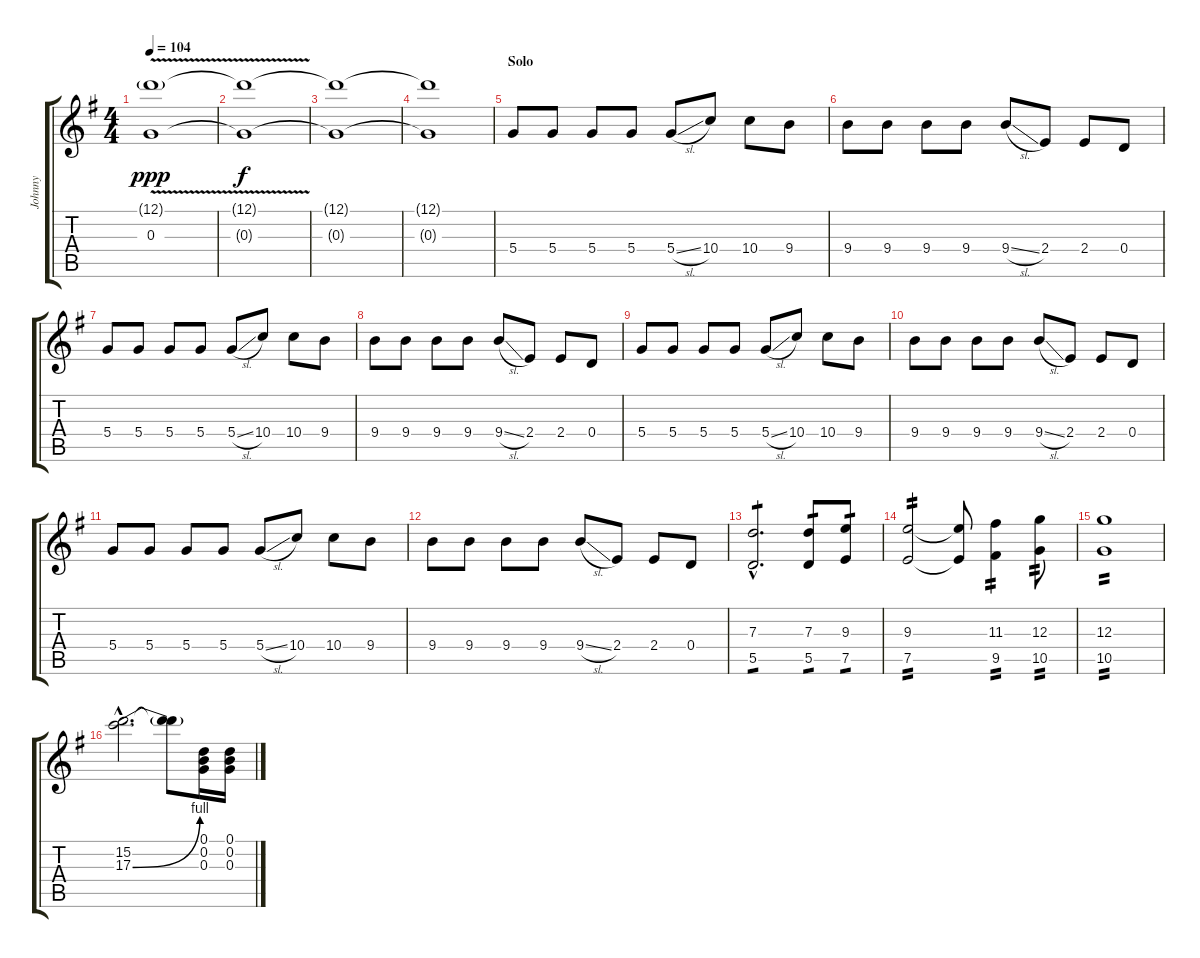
\track ("Johnny" "Johnny") {instrument distortionguitar}
\staff {score tabs}
\tuning (D4 B3 G3 D3 A2 E2) {hide}
\ts (4 4)
\tempo 104
\clef g2
\ks g
(12.1{v g} 0.3{t}).1{dy ppp} |
(12.1{t} 0.3{t}).1{dy f} |
(12.1{t} 0.3{t}).1 |
(12.1{t} 0.3{t}).1 |
\section ("" "Solo")
5.4.8 5.4.8 5.4.8 5.4.8 5.4{sl}.8 10.4.8 10.4.8 9.4.8 |
9.4.8 9.4.8 9.4.8 9.4.8 9.4{sl}.8 2.4.8 2.4.8 0.4.8 |
5.4.8 5.4.8 5.4.8 5.4.8 5.4{sl}.8 10.4.8 10.4.8 9.4.8 |
9.4.8 9.4.8 9.4.8 9.4.8 9.4{sl}.8 2.4.8 2.4.8 0.4.8 |
5.4.8 5.4.8 5.4.8 5.4.8 5.4{sl}.8 10.4.8 10.4.8 9.4.8 |
9.4.8 9.4.8 9.4.8 9.4.8 9.4{sl}.8 2.4.8 2.4.8 0.4.8 |
5.4.8 5.4.8 5.4.8 5.4.8 5.4{sl}.8 10.4.8 10.4.8 9.4.8 |
9.4.8 9.4.8 9.4.8 9.4.8 9.4{sl}.8 2.4.8 2.4.8 0.4.8 |
(7.3{hac} 5.5{hac}).2{d tp 1} (7.3 5.5).8{tp 1} (9.3 7.5).8{tp 1} |
(9.3 7.5).2{tp 2} (9.3{t} 7.5{t}).8 (11.3 9.5).4{tp 2} (12.3 10.5).8{tp 2} |
(12.3 10.5).1{tp 2} |
(15.2{hac} 17.3{be (bend 0 0 60 4) hac}).2{d} (15.2{t} 17.3{t}).8 (0.1 0.2 0.3).16 (0.1 0.2 0.3).16
